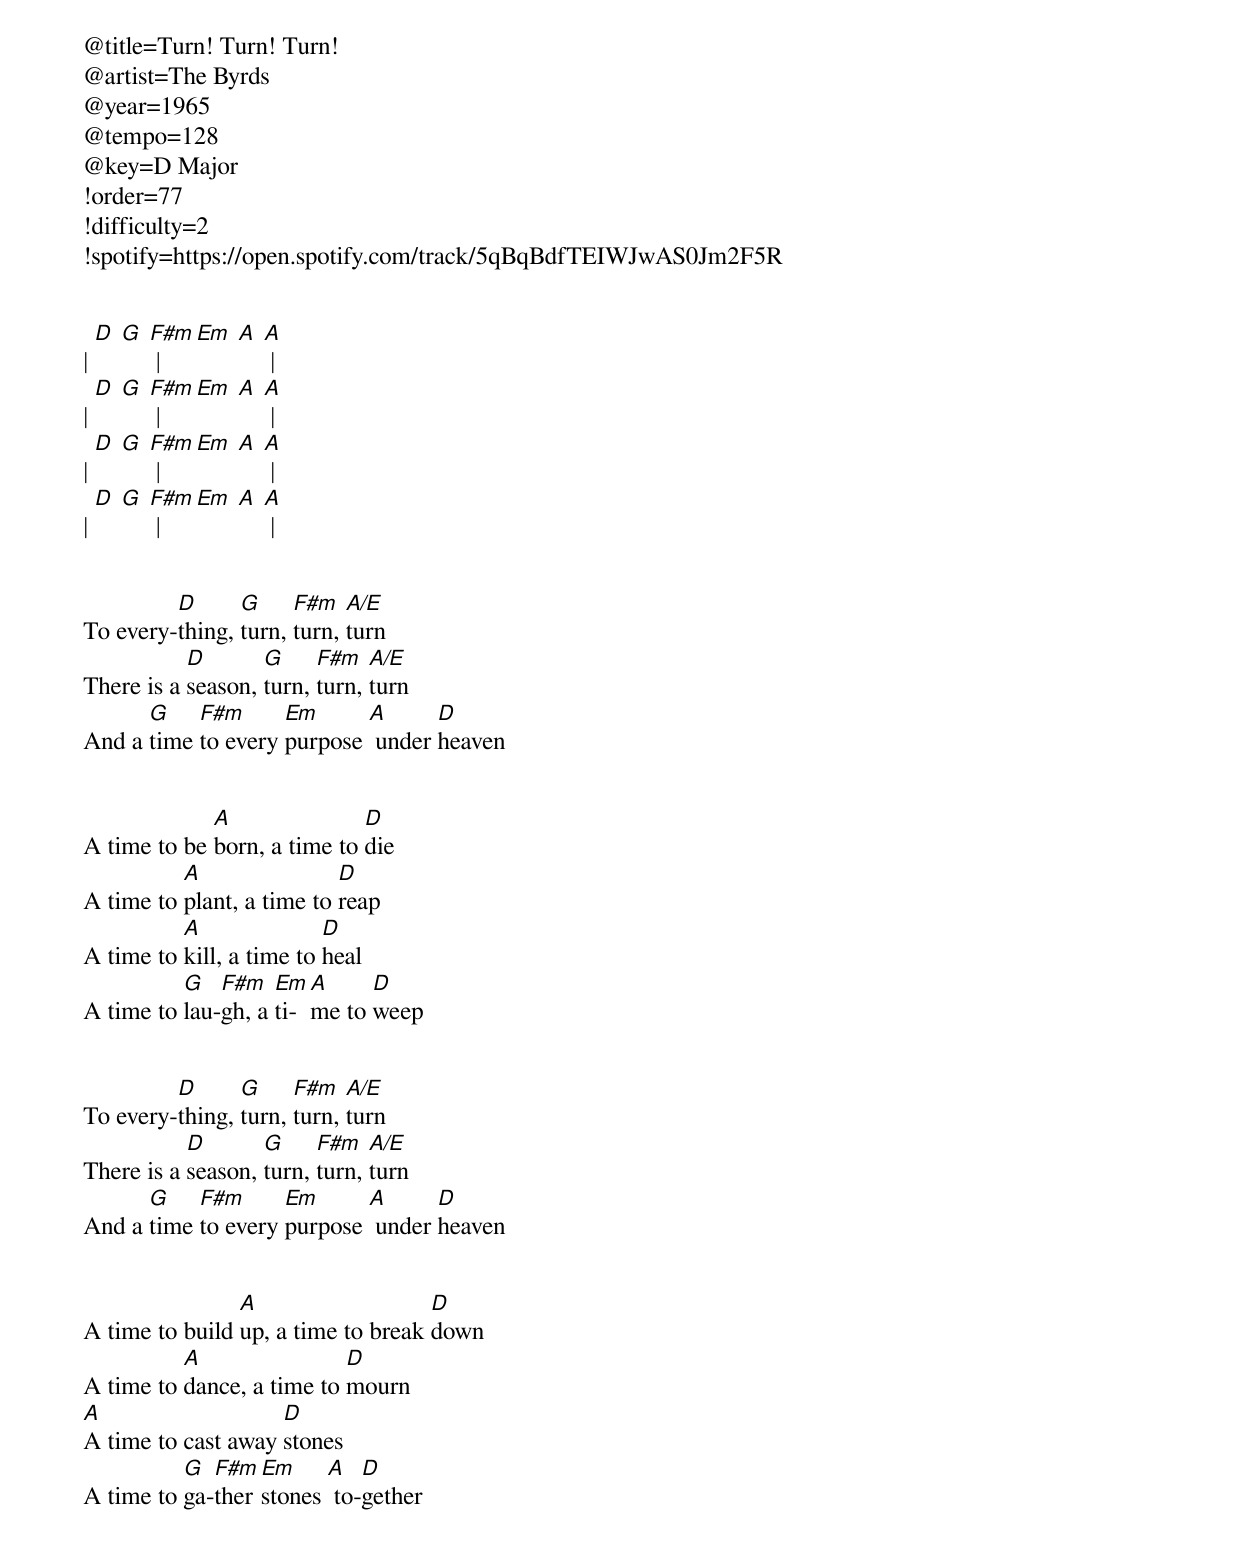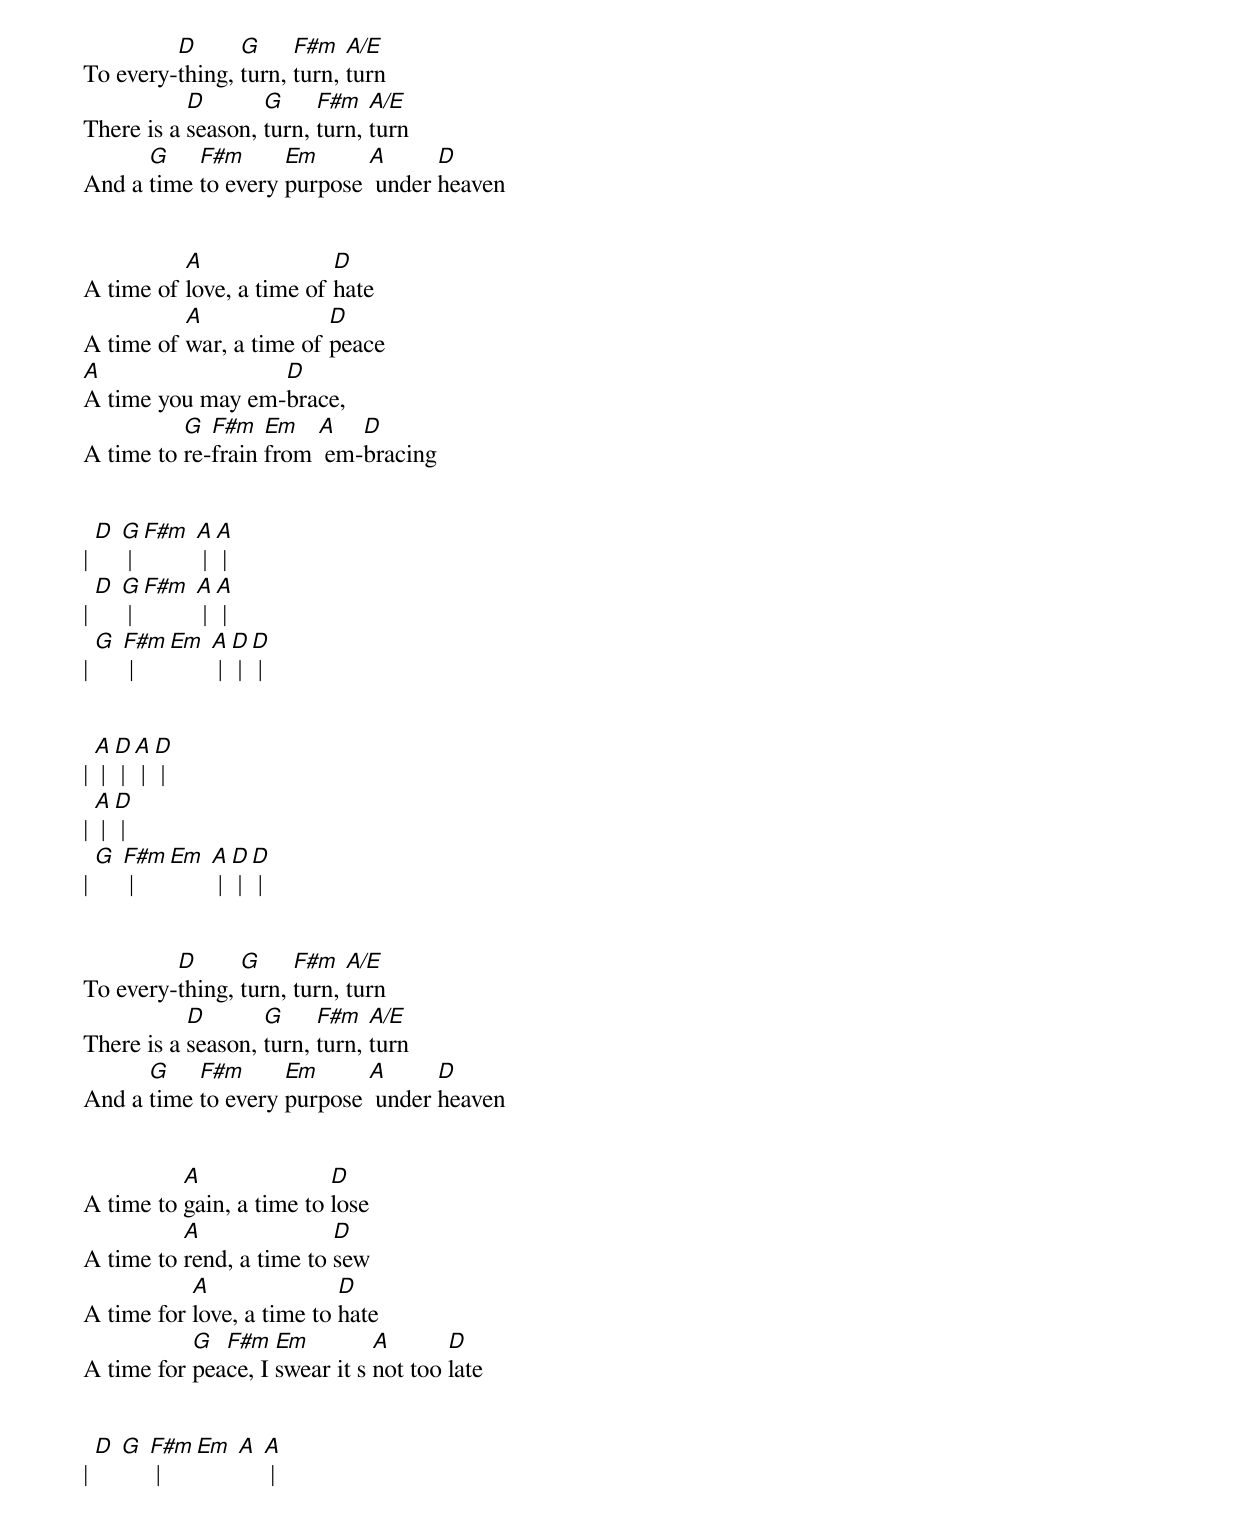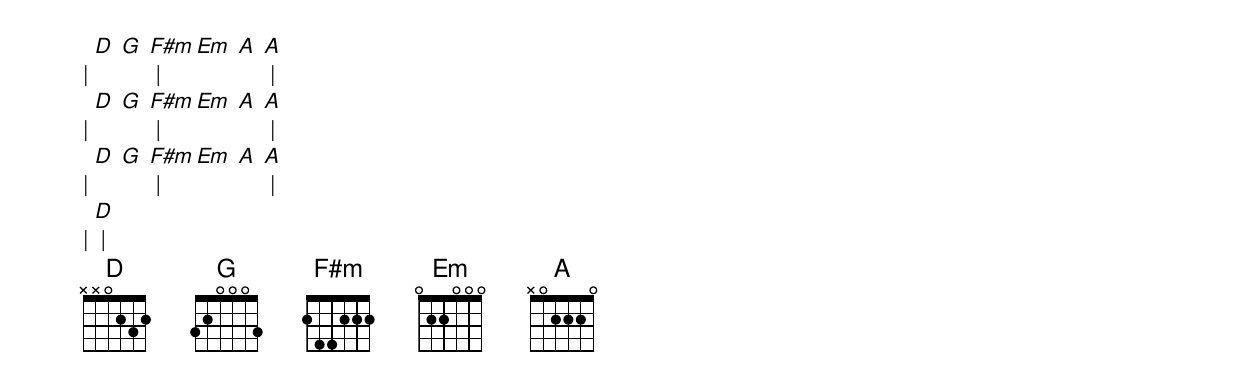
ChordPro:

@title=Turn! Turn! Turn!
@artist=The Byrds
@year=1965
@tempo=128
@key=D Major
!order=77
!difficulty=2
!spotify=https://open.spotify.com/track/5qBqBdfTEIWJwAS0Jm2F5R


| [D] [G] [F#m] | [Em] [A] [A] |
| [D] [G] [F#m] | [Em] [A] [A] |
| [D] [G] [F#m] | [Em] [A] [A] |
| [D] [G] [F#m] | [Em] [A] [A] |


To every-[D]thing, [G]turn, [F#m]turn, [A/E]turn
There is a [D]season, [G]turn, [F#m]turn, [A/E]turn
And a [G]time [F#m]to every [Em]purpose [A] under [D]heaven


A time to be [A]born, a time to [D]die
A time to [A]plant, a time to [D]reap
A time to [A]kill, a time to [D]heal
A time to [G]lau-[F#m]gh, a [Em]ti-[A]me to [D]weep


To every-[D]thing, [G]turn, [F#m]turn, [A/E]turn
There is a [D]season, [G]turn, [F#m]turn, [A/E]turn
And a [G]time [F#m]to every [Em]purpose [A] under [D]heaven


A time to build [A]up, a time to break [D]down
A time to [A]dance, a time to [D]mourn
[A]A time to cast away [D]stones
A time to [G]ga-[F#m]ther [Em]stones [A] to-[D]gether


To every-[D]thing, [G]turn, [F#m]turn, [A/E]turn
There is a [D]season, [G]turn, [F#m]turn, [A/E]turn
And a [G]time [F#m]to every [Em]purpose [A] under [D]heaven


A time of [A]love, a time of [D]hate
A time of [A]war, a time of [D]peace
[A]A time you may em-[D]brace,
A time to [G]re-[F#m]frain [Em]from [A] em-[D]bracing


| [D] [G] | [F#m] [A] | [A] |
| [D] [G] | [F#m] [A] | [A] |
| [G] [F#m] | [Em] [A] | [D] | [D] |


| [A] | [D] | [A] | [D] |
| [A] | [D] |
| [G] [F#m] | [Em] [A] | [D] | [D] |


To every-[D]thing, [G]turn, [F#m]turn, [A/E]turn
There is a [D]season, [G]turn, [F#m]turn, [A/E]turn
And a [G]time [F#m]to every [Em]purpose [A] under [D]heaven


A time to [A]gain, a time to [D]lose
A time to [A]rend, a time to [D]sew
A time for [A]love, a time to [D]hate
A time for [G]pea[F#m]ce, I [Em]swear it s [A]not too [D]late


| [D] [G] [F#m] | [Em] [A] [A] |
| [D] [G] [F#m] | [Em] [A] [A] |
| [D] [G] [F#m] | [Em] [A] [A] |
| [D] [G] [F#m] | [Em] [A] [A] |
| [D] |
